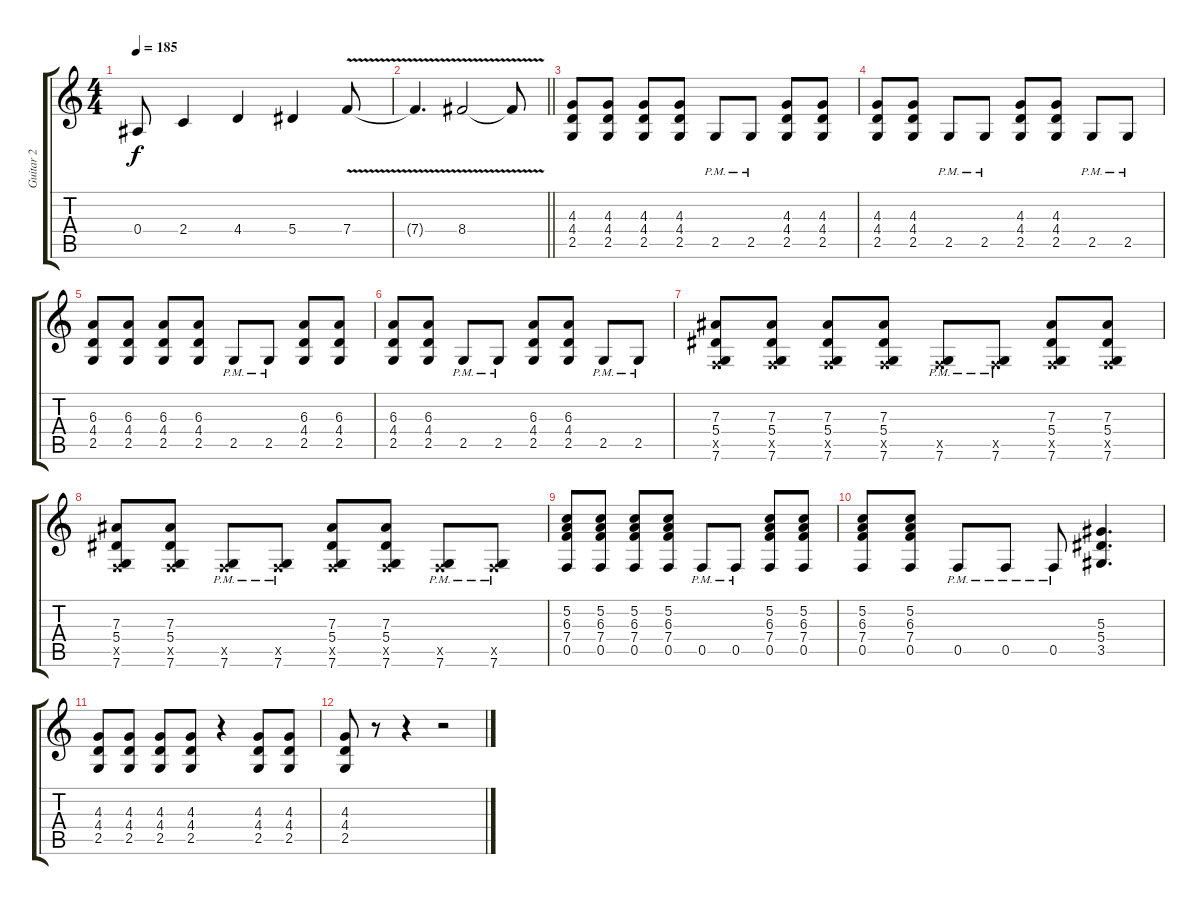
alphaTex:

\track ("Guitar 2" "Guitar 2") {instrument distortionguitar}
\staff {score tabs}
\tuning (C4 G3 Eb3 Bb2 F2 C2) {hide}
\ts (4 4)
\tempo 185
\clef g2
\ks c
0.4{t}.8{dy f} 2.4.4 4.4.4 5.4.4 7.4{v}.8 |
\barLineRight lightlight
7.4{t}.4{d} 8.4{v}.2 8.4{t}.8 |
(4.3 4.4 2.5).8 (4.3 4.4 2.5).8 (4.3 4.4 2.5).8 (4.3 4.4 2.5).8 2.5{pm}.8 2.5{pm}.8 (4.3 4.4 2.5).8 (4.3 4.4 2.5).8 |
(4.3 4.4 2.5).8 (4.3 4.4 2.5).8 2.5{pm}.8 2.5{pm}.8 (4.3 4.4 2.5).8 (4.3 4.4 2.5).8 2.5{pm}.8 2.5{pm}.8 |
(6.3 4.4 2.5).8 (6.3 4.4 2.5).8 (6.3 4.4 2.5).8 (6.3 4.4 2.5).8 2.5{pm}.8 2.5{pm}.8 (6.3 4.4 2.5).8 (6.3 4.4 2.5).8 |
(6.3 4.4 2.5).8 (6.3 4.4 2.5).8 2.5{pm}.8 2.5{pm}.8 (6.3 4.4 2.5).8 (6.3 4.4 2.5).8 2.5{pm}.8 2.5{pm}.8 |
(7.3 5.4 0.5{x} 7.6).8 (7.3 5.4 0.5{x} 7.6).8 (7.3 5.4 0.5{x} 7.6).8 (7.3 5.4 0.5{x} 7.6).8 (0.5{x} 7.6{pm}).8 (0.5{x} 7.6{pm}).8 (7.3 5.4 0.5{x} 7.6).8 (7.3 5.4 0.5{x} 7.6).8 |
(7.3 5.4 0.5{x} 7.6).8 (7.3 5.4 0.5{x} 7.6).8 (0.5{x} 7.6{pm}).8 (0.5{x} 7.6{pm}).8 (7.3 5.4 0.5{x} 7.6).8 (7.3 5.4 0.5{x} 7.6).8 (0.5{x} 7.6{pm}).8 (0.5{x} 7.6{pm}).8 |
(5.2 6.3 7.4 0.5).8 (5.2 6.3 7.4 0.5).8 (5.2 6.3 7.4 0.5).8 (5.2 6.3 7.4 0.5).8 0.5{pm}.8 0.5{pm}.8 (5.2 6.3 7.4 0.5).8 (5.2 6.3 7.4 0.5).8 |
(5.2 6.3 7.4 0.5).8 (5.2 6.3 7.4 0.5).8 0.5{pm}.8 0.5{pm}.8 0.5{pm}.8 (5.3 5.4 3.5).4{d} |
(4.3 4.4 2.5).8 (4.3 4.4 2.5).8 (4.3 4.4 2.5).8 (4.3 4.4 2.5).8 r.4 (4.3 4.4 2.5).8 (4.3 4.4 2.5).8 |
(4.3 4.4 2.5).8 r.8 r.4 r.2
